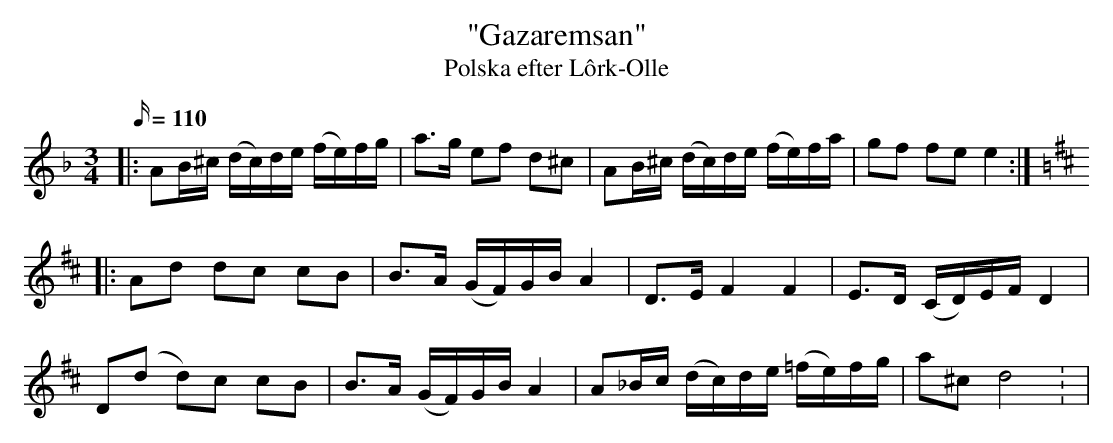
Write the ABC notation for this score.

X:1
T: "Gazaremsan"
T: Polska efter Lôrk-Olle
M: 3/4
L: 1/16
Q: 110
K: Dm
V: 1
|: A2B^c (dc)de (fe)fg | a3g e2f2 d2^c2 | A2B^c (dc)de (fe)fa | g2f2 f2e2 e4 :|
K: D
|: A2d2 d2c2 c2B2 | B3A (GF)GB A4 | D3E F4 F4 | E3D (CD)EF D4 |
D2(d2 d2)c2 c2B2 | B3A (GF)GB A4 | A2_Bc (dc)de (=fe)fg | a2^c2 d8: |
